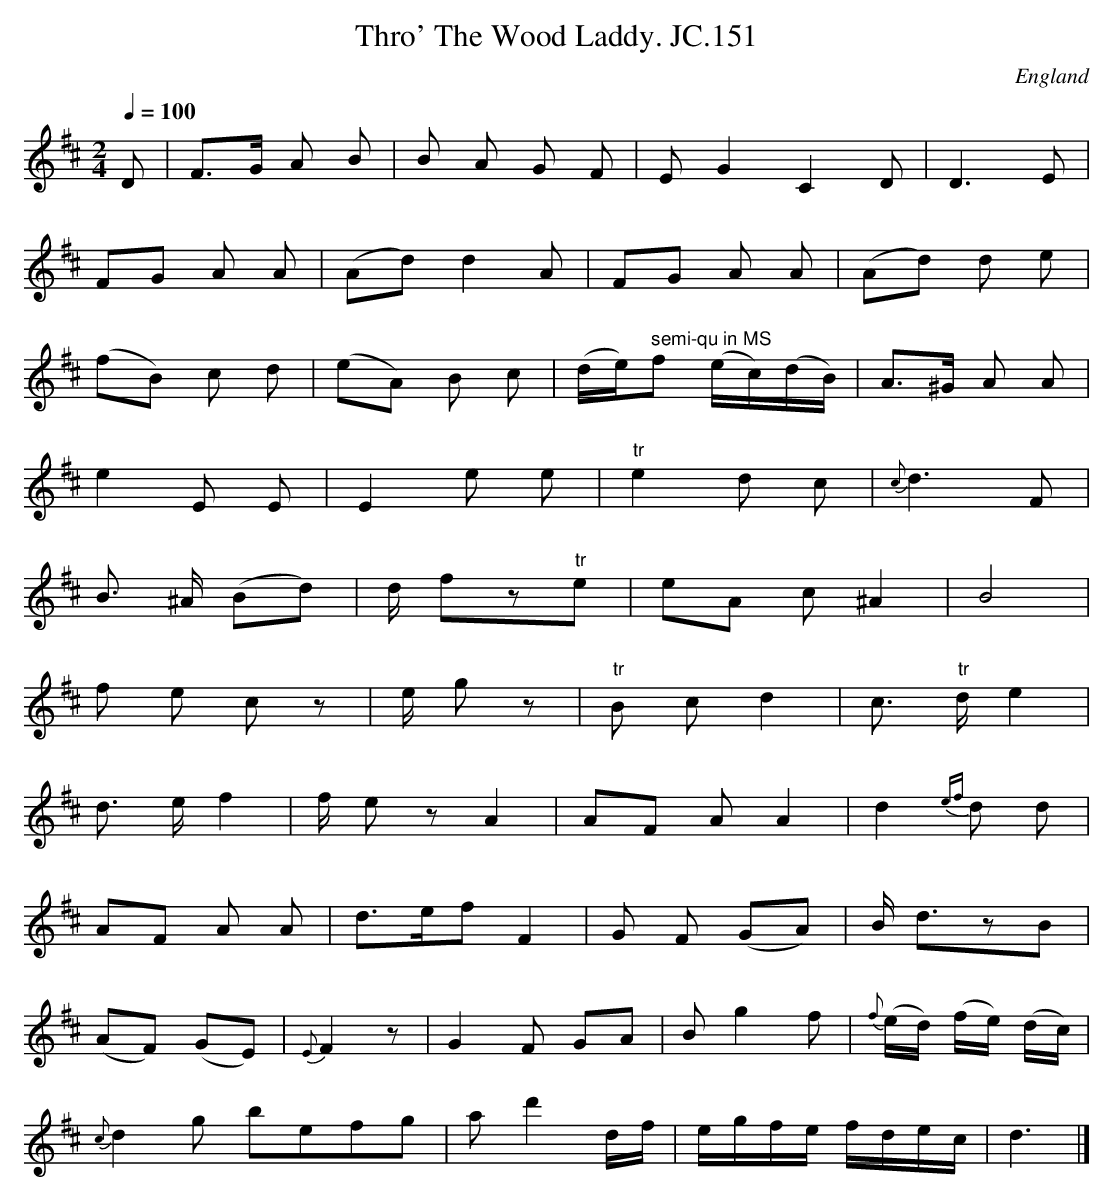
X:1
T:Thro' The Wood Laddy. JC.151
L:1/8
M:2/4
O:England
Q:1/4=100
K:D
D|\
F>G A B|B A G F|EG2C2D|D3E|!
FG A A|(Ad)d2A|FG A A|(Ad) d e|!
(fB) c d|(eA) B c|(d/e/)" semi-qu in MS"f (e/c/)(d/B/)|A>^G A A|!
e2E E|E2e e|"tr"e2d c|{c}d3F|!
B3/2 ^A/ (Bd)|d/ fz"tr"e|eA c^A2|B4|!
f e cz|e/ gz|"tr"B cd2|c3/2 "tr"d/e2|!
d3/2 e/f2|f/ ezA2|AF AA2|d2{ef}d d|!
AF A A|d>efF2|G F (GA)|B/ d3/2zB|!
(AF) (GE)|{E}F2z|G2F GA|Bg2f|{f}(e/d/) (f/e/) (d/c/)|!
{c}d2g befg|ad'2d/f/|e/g/f/e/ f/d/e/c/|d3|]
